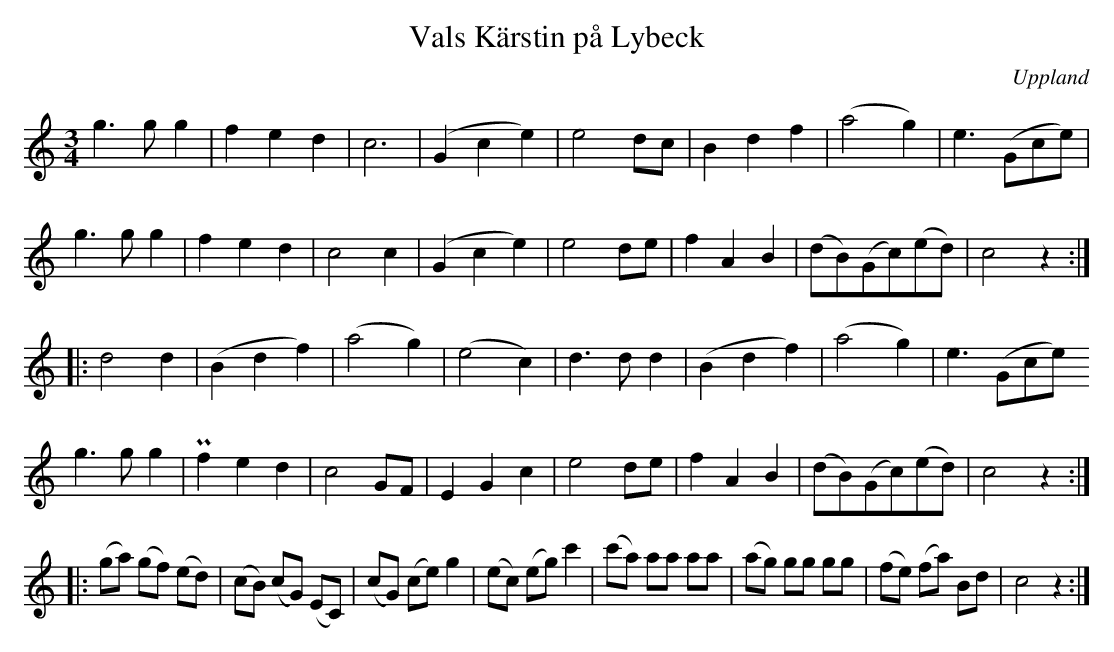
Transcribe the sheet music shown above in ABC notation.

X:1
T:Kärstin på Lybeck, Vals
M:3/4
L:1/4
O:Uppland
Q:170
K:C
g>g g | fed | c3  | (Gce) | e2d/c/ | Bdf | (a2g) | e3/2 (G/c/e/) |
g>g g | fed | c2c | (Gce) | e2d/e/ | fAB | (d/B/)(G/c/)(e/d/) | c2 z ::
d2 d | (Bdf) | (a2g) | (e2c) | d>d d | (Bdf) | (a2g) | e3/2 (G/c/e/)
g>g g | Pfed | c2 G/F/ | EGc | e2d/e/ | fAB | (d/B/)(G/c/)(e/d/) | c2 z ::
L:1/8
(ga) (gf) (ed) | (cB) (cG) (EC) | (cG) (ce) g2 | (ec) (eg) c'2 | (c'a) aa aa | (ag) gg gg | (fe) (fa) Bd | c4 z2 :|
